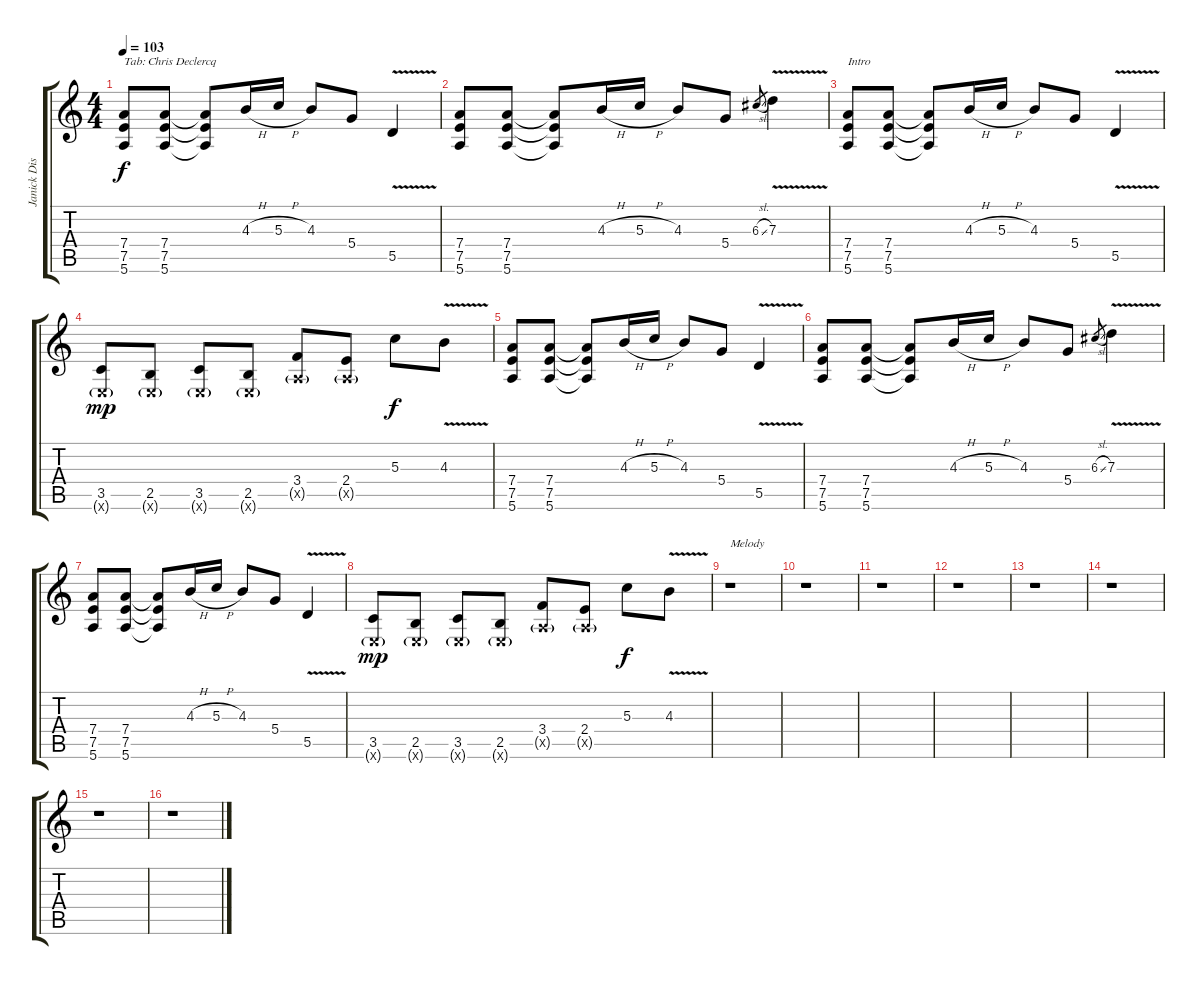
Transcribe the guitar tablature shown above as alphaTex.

\track ("Janick Distortion" "Janick Dis") {instrument distortionguitar}
\staff {score tabs}
\tuning (E4 B3 G3 D3 A2 E2) {hide}
\ts (4 4)
\tempo 103
\clef g2
\ks c
(7.4 7.5 5.6).8{txt "Tab: Chris Declercq" dy f instrument distortionguitar} (7.4 7.5 5.6).8 (7.4{t} 7.5{t} 5.6{t}).8 4.3{h}.16 5.3{h}.16 4.3.8 5.4.8 5.5{v}.4 |
(7.4 7.5 5.6).8 (7.4 7.5 5.6).8 (7.4{t} 7.5{t} 5.6{t}).8 4.3{h}.16 5.3{h}.16 4.3.8 5.4.8 6.3{sl}.8{gr} 7.3{v}.4 |
(7.4 7.5 5.6).8{txt "Intro"} (7.4 7.5 5.6).8 (7.4{t} 7.5{t} 5.6{t}).8 4.3{h}.16 5.3{h}.16 4.3.8 5.4.8 5.5{v}.4 |
(3.5 0.6{g x}).8{dy mp} (2.5 0.6{g x}).8 (3.5 0.6{g x}).8 (2.5 0.6{g x}).8 (3.4 0.5{g x}).8 (2.4 0.5{g x}).8 5.3.8{dy f} 4.3{v}.8 |
(7.4 7.5 5.6).8 (7.4 7.5 5.6).8 (7.4{t} 7.5{t} 5.6{t}).8 4.3{h}.16 5.3{h}.16 4.3.8 5.4.8 5.5{v}.4 |
(7.4 7.5 5.6).8 (7.4 7.5 5.6).8 (7.4{t} 7.5{t} 5.6{t}).8 4.3{h}.16 5.3{h}.16 4.3.8 5.4.8 6.3{sl}.8{gr} 7.3{v}.4 |
(7.4 7.5 5.6).8 (7.4 7.5 5.6).8 (7.4{t} 7.5{t} 5.6{t}).8 4.3{h}.16 5.3{h}.16 4.3.8 5.4.8 5.5{v}.4 |
(3.5 0.6{g x}).8{dy mp} (2.5 0.6{g x}).8 (3.5 0.6{g x}).8 (2.5 0.6{g x}).8 (3.4 0.5{g x}).8 (2.4 0.5{g x}).8 5.3.8{dy f} 4.3{v}.8 |
r.1{txt "Melody"} |
r.1 |
r.1 |
r.1 |
r.1 |
r.1 |
r.1 |
r.1
